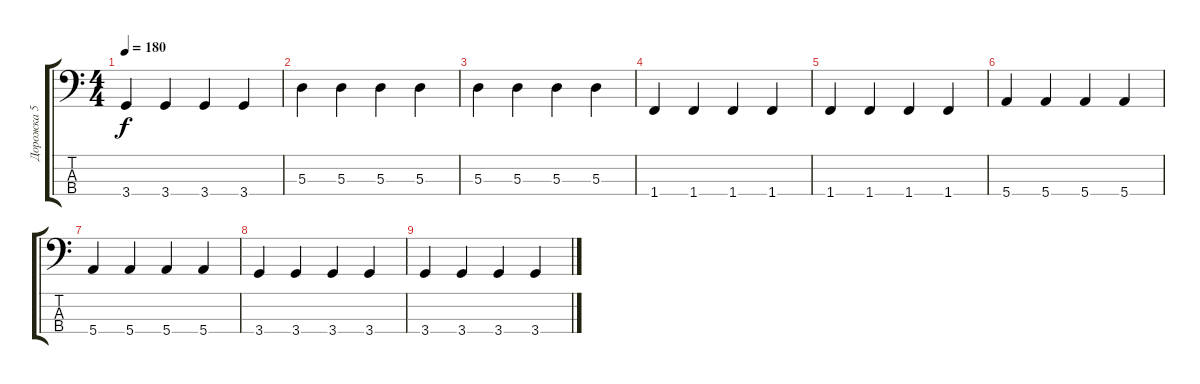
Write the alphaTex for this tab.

\track ("Дорожка 5" "Дорожка 5") {instrument electricbassfinger}
\staff {score tabs}
\tuning (G2 D2 A1 E1) {hide}
\ts (4 4)
\tempo 180
\clef f4
\ks c
3.4.4{dy f} 3.4.4 3.4.4 3.4.4 |
5.3.4 5.3.4 5.3.4 5.3.4 |
5.3.4 5.3.4 5.3.4 5.3.4 |
1.4.4 1.4.4 1.4.4 1.4.4 |
1.4.4 1.4.4 1.4.4 1.4.4 |
5.4.4 5.4.4 5.4.4 5.4.4 |
5.4.4 5.4.4 5.4.4 5.4.4 |
3.4.4 3.4.4 3.4.4 3.4.4 |
3.4.4 3.4.4 3.4.4 3.4.4
